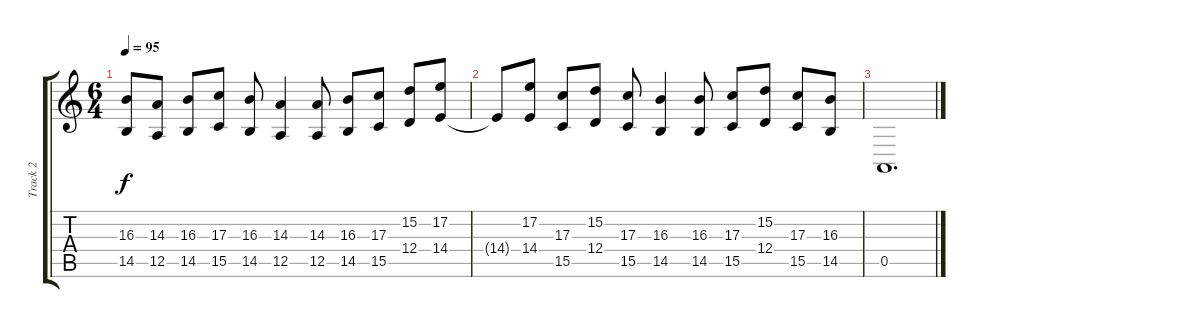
\track ("Track 2" "Track 2") {instrument acousticgrandpiano}
\staff {score tabs}
\tuning (E4 B3 G3 D3 A2 E2) {hide}
\ts (6 4)
\tempo 95
\clef g2
\ks c
(16.3{t} 14.5{t}).8{dy f} (14.3 12.5).8 (16.3 14.5).8 (17.3 15.5).8 (16.3 14.5).8 (14.3 12.5).4 (14.3 12.5).8 (16.3 14.5).8 (17.3 15.5).8 (15.2 12.4).8 (17.2 14.4).8 |
14.4{t}.8 (17.2 14.4).8 (17.3 15.5).8 (15.2 12.4).8 (17.3 15.5).8 (16.3 14.5).4 (16.3 14.5).8 (17.3 15.5).8 (15.2 12.4).8 (17.3 15.5).8 (16.3 14.5).8 |
0.5.1{d}
